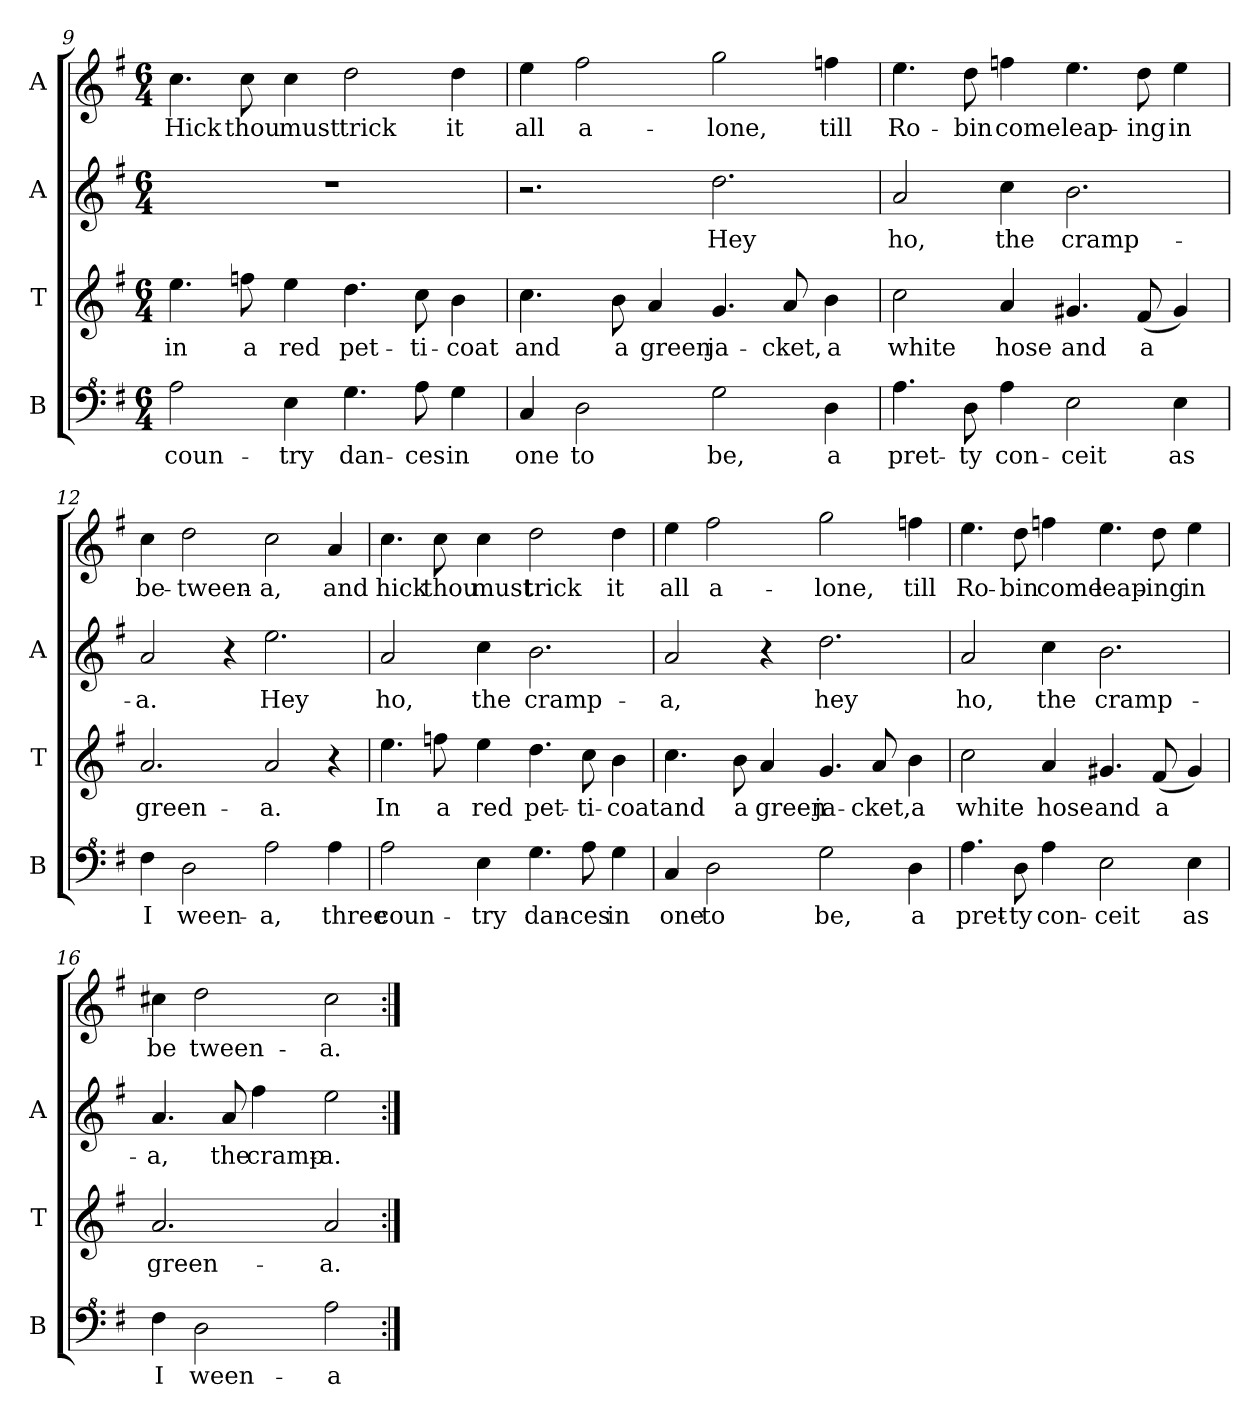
**kern	**text	**kern	**text	**kern	**text	**kern	**text
*part4	*part4	*part3	*part3	*part2	*part2	*part1	*part1
*staff4	*staff4	*staff3	*staff3	*staff2	*staff2	*staff1	*staff1
*I"B	*	*I"T	*	*I"A	*	*I"A	*
*I'B	*	*I'T	*	*I'A	*	*	*
!!LO:LB:g=z
*clefF^4	*	*clefG2	*	*clefG2	*	*clefG2	*
*k[f#]	*	*k[f#]	*	*k[f#]	*	*k[f#]	*
*M6/4	*	*M6/4	*	*M6/4	*	*M6/4	*
=9	=9	=9	=9	=9	=9	=9	=9
!	!LO:LY:b	!	!LO:LY:b	!	!	!	!LO:LY:b
2a\	coun-	4.ee\	in	1.r	.	4.cc\	Hick
!	!	!	!LO:LY:b	!	!	!	!LO:LY:b
.	.	8ffn\	a	.	.	8cc\	thou
!	!LO:LY:b	!	!LO:LY:b	!	!	!	!LO:LY:b
4e\	-try	4ee\	red	.	.	4cc\	must
!	!LO:LY:b	!	!LO:LY:b	!	!	!	!LO:LY:b
4.g\	dan-	4.dd\	pet-	.	.	2dd\	trick
!	!LO:LY:b	!	!LO:LY:b	!	!	!	!
8a\	-ces	8cc\	-ti-	.	.	.	.
!	!LO:LY:b	!	!LO:LY:b	!	!	!	!LO:LY:b
4g\	in	4b\	-coat	.	.	4dd\	it
=10	=10	=10	=10	=10	=10	=10	=10
!	!LO:LY:b	!	!LO:LY:b	!	!	!	!LO:LY:b
4c/	one	4.cc\	and	2.r	.	4ee\	all
!	!LO:LY:b	!	!	!	!	!	!LO:LY:b
2d\	to	.	.	.	.	2ff#\	a-
!	!	!	!LO:LY:b	!	!	!	!
.	.	8b\	a	.	.	.	.
!	!	!	!LO:LY:b	!	!	!	!
.	.	4a/	green	.	.	.	.
!	!LO:LY:b	!	!LO:LY:b	!	!LO:LY:b	!	!LO:LY:b
2g\	be,	4.g/	ja-	2.dd\	Hey	2gg\	-lone,
!	!	!	!LO:LY:b	!	!	!	!
.	.	8a/	-cket,	.	.	.	.
!	!LO:LY:b	!	!LO:LY:b	!	!	!	!LO:LY:b
4d\	a	4b\	a	.	.	4ffn\	till
=11	=11	=11	=11	=11	=11	=11	=11
!	!LO:LY:b	!	!LO:LY:b	!	!LO:LY:b	!	!LO:LY:b
4.a\	pret-	2cc\	white	2a/	ho,	4.ee\	Ro-
!	!LO:LY:b	!	!	!	!	!	!LO:LY:b
8d\	-ty	.	.	.	.	8dd\	-bin
!	!LO:LY:b	!	!LO:LY:b	!	!LO:LY:b	!	!LO:LY:b
4a\	con-	4a/	hose	4cc\	the	4ffn\	come
!	!LO:LY:b	!	!LO:LY:b	!	!LO:LY:b	!	!LO:LY:b
2e\	-ceit	4.g#X/	and	2.b\	cramp-	4.ee\	leap-
!	!	!	!LO:LY:b	!	!	!	!LO:LY:b
.	.	(<8f#/	a	.	.	8dd\	-ing
!	!LO:LY:b	!	!	!	!	!	!LO:LY:b
4e\	as	4g#/)	.	.	.	4ee\	in
=12	=12	=12	=12	=12	=12	=12	=12
!	!LO:LY:b	!	!LO:LY:b	!	!LO:LY:b	!	!LO:LY:b
4f#\	I	2.a/	green-	2a/	-a.	4cc\	be-
!	!LO:LY:b	!	!	!	!	!	!LO:LY:b
2d\	ween-	.	.	.	.	2dd\	-tween-
.	.	.	.	4r	.	.	.
!	!LO:LY:b	!	!LO:LY:b	!	!LO:LY:b	!	!LO:LY:b
2a\	-a,	2a/	-a.	2.ee\	Hey	2cc\	-a,
!	!LO:LY:b	!	!	!	!	!	!LO:LY:b
4a\	three	4r	.	.	.	4a/	and
!!LO:LB:g=z
=13	=13	=13	=13	=13	=13	=13	=13
!	!LO:LY:b	!	!LO:LY:b	!	!LO:LY:b	!	!LO:LY:b
2a\	coun-	4.ee\	In	2a/	ho,	4.cc\	hick
!	!	!	!LO:LY:b	!	!	!	!LO:LY:b
.	.	8ffn\	a	.	.	8cc\	thou
!	!LO:LY:b	!	!LO:LY:b	!	!LO:LY:b	!	!LO:LY:b
4e\	-try	4ee\	red	4cc\	the	4cc\	must
!	!LO:LY:b	!	!LO:LY:b	!	!LO:LY:b	!	!LO:LY:b
4.g\	dan-	4.dd\	pet-	2.b\	cramp-	2dd\	trick
!	!LO:LY:b	!	!LO:LY:b	!	!	!	!
8a\	-ces	8cc\	-ti-	.	.	.	.
!	!LO:LY:b	!	!LO:LY:b	!	!	!	!LO:LY:b
4g\	in	4b\	-coat	.	.	4dd\	it
=14	=14	=14	=14	=14	=14	=14	=14
!	!LO:LY:b	!	!LO:LY:b	!	!LO:LY:b	!	!LO:LY:b
4c/	one	4.cc\	and	2a/	-a,	4ee\	all
!	!LO:LY:b	!	!	!	!	!	!LO:LY:b
2d\	to	.	.	.	.	2ff#\	a-
!	!	!	!LO:LY:b	!	!	!	!
.	.	8b\	a	.	.	.	.
!	!	!	!LO:LY:b	!	!	!	!
.	.	4a/	green	4r	.	.	.
!	!LO:LY:b	!	!LO:LY:b	!	!LO:LY:b	!	!LO:LY:b
2g\	be,	4.g/	ja-	2.dd\	hey	2gg\	-lone,
!	!	!	!LO:LY:b	!	!	!	!
.	.	8a/	-cket,	.	.	.	.
!	!LO:LY:b	!	!LO:LY:b	!	!	!	!LO:LY:b
4d\	a	4b\	a	.	.	4ffn\	till
=15	=15	=15	=15	=15	=15	=15	=15
!	!LO:LY:b	!	!LO:LY:b	!	!LO:LY:b	!	!LO:LY:b
4.a\	pret-	2cc\	white	2a/	ho,	4.ee\	Ro-
!	!LO:LY:b	!	!	!	!	!	!LO:LY:b
8d\	-ty	.	.	.	.	8dd\	-bin
!	!LO:LY:b	!	!LO:LY:b	!	!LO:LY:b	!	!LO:LY:b
4a\	con-	4a/	hose	4cc\	the	4ffn\	come
!	!LO:LY:b	!	!LO:LY:b	!	!LO:LY:b	!	!LO:LY:b
2e\	-ceit	4.g#X/	and	2.b\	cramp-	4.ee\	leap-
!	!	!	!LO:LY:b	!	!	!	!LO:LY:b
.	.	(<8f#/	a	.	.	8dd\	-ing
!	!LO:LY:b	!	!	!	!	!	!LO:LY:b
4e\	as	4g#/)	.	.	.	4ee\	in
=16	=16	=16	=16	=16	=16	=16	=16
!	!LO:LY:b	!	!LO:LY:b	!	!LO:LY:b	!	!LO:LY:b
4f#\	I	2.a/	green-	4.a/	-a,	4cc#X\	be
!	!LO:LY:b	!	!	!	!	!	!LO:LY:b
2d\	ween-	.	.	.	.	2dd\	tween-
!	!	!	!	!	!LO:LY:b	!	!
.	.	.	.	8a/	the	.	.
!	!	!	!	!	!LO:LY:b	!	!
.	.	.	.	4ff#\	cramp-	.	.
!	!LO:LY:b	!	!LO:LY:b	!	!LO:LY:b	!	!LO:LY:b
2a\	-a	2a/	-a.	2ee\	-a.	2cc#\	-a.
=:|!	=:|!	=:|!	=:|!	=:|!	=:|!	=:|!	=:|!
*-	*-	*-	*-	*-	*-	*-	*-
